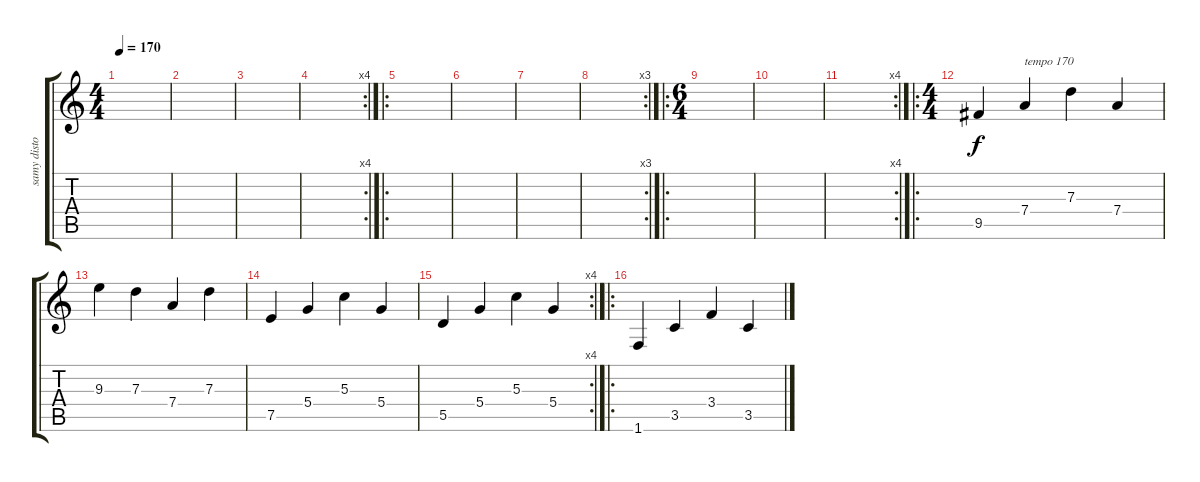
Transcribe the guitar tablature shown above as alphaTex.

\track ("samy disto" "samy disto") {instrument overdrivenguitar}
\staff {score tabs}
\tuning (E4 B3 G3 D3 A2 E2) {hide}
\ts (4 4)
\tempo 170
\clef g2
\ks c
|
|
|
\rc 4
|
\ro
|
|
|
\rc 3
|
\ro
\ts (6 4)
|
|
\rc 4
|
\ro
\ts (4 4)
9.5.4 7.4.4{txt "tempo 170"} 7.3.4 7.4.4 |
9.3.4 7.3.4 7.4.4 7.3.4 |
7.5.4 5.4.4 5.3.4 5.4.4 |
\rc 4
5.5.4 5.4.4 5.3.4 5.4.4 |
\ro
1.6.4 3.5.4 3.4.4 3.5.4
